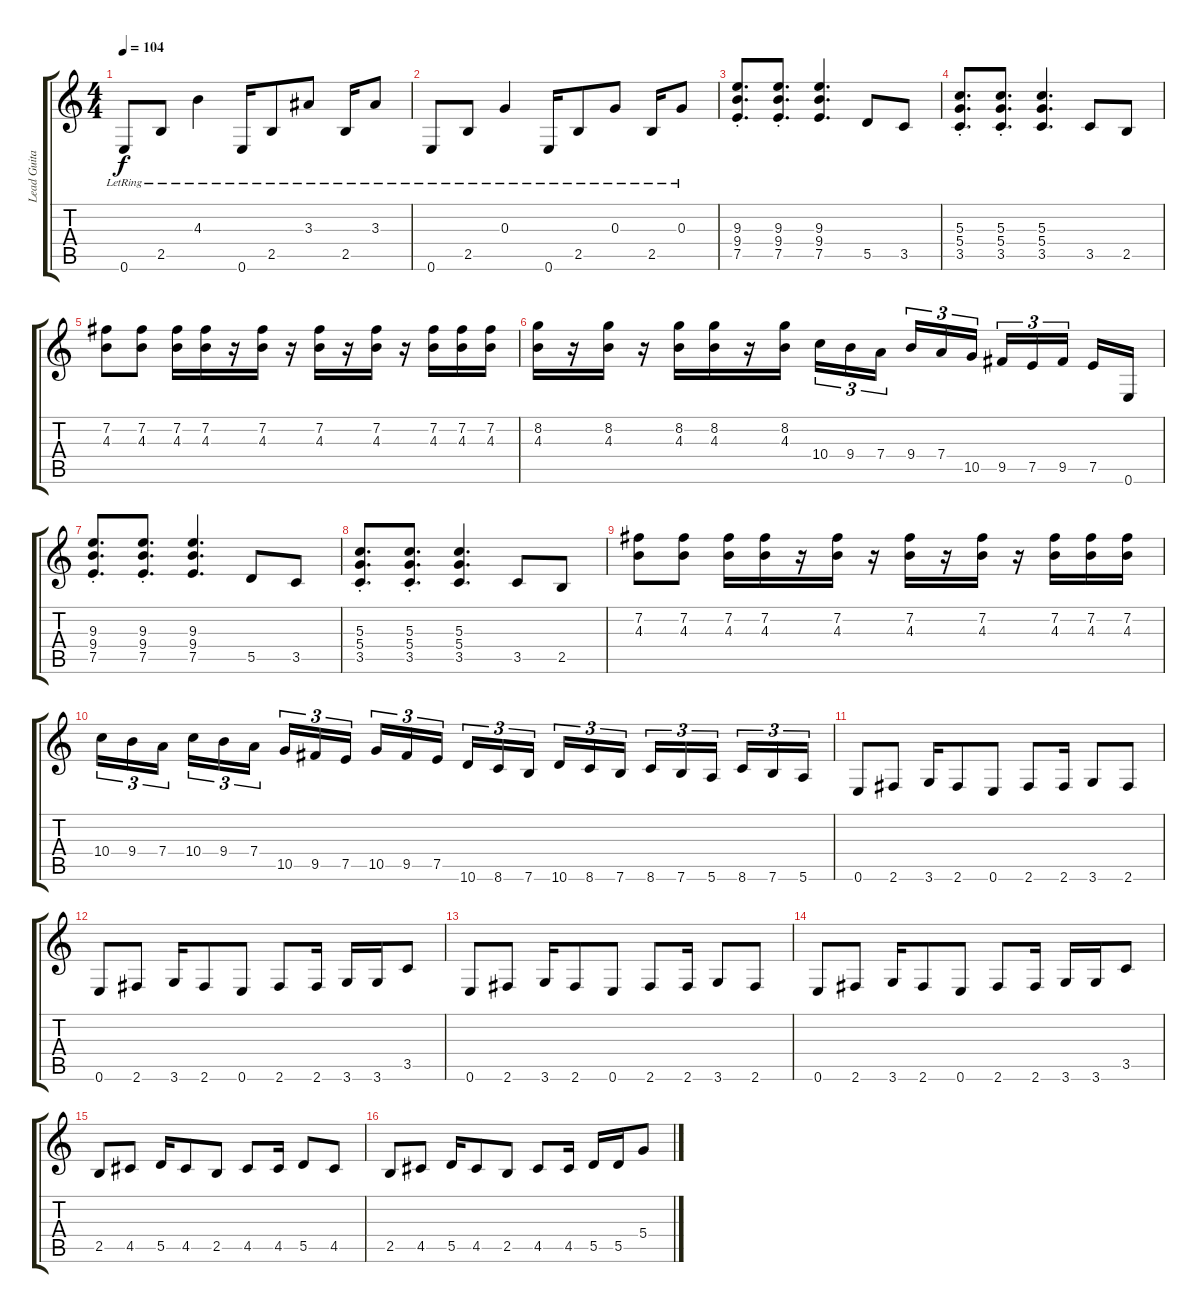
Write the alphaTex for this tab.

\track ("Lead Guitar" "Lead Guita") {instrument distortionguitar}
\staff {score tabs}
\tuning (E4 B3 G3 D3 A2 E2) {hide}
\ts (4 4)
\tempo 104
\clef g2
\ks c
0.6{lr}.8{dy f} 2.5{lr}.8 4.3{lr}.4 0.6{lr}.16 2.5{lr}.8 3.3{lr}.8 2.5{lr}.16 3.3{lr}.8 |
0.6{lr}.8 2.5{lr}.8 0.3{lr}.4 0.6{lr}.16 2.5{lr}.8 0.3{lr}.8 2.5{lr}.16 0.3{lr}.8 |
(9.3{st} 9.4{st} 7.5{st}).8{d instrument distortionguitar} (9.3{st} 9.4{st} 7.5{st}).8{d} (9.3 9.4 7.5).4{d} 5.5.8 3.5.8 |
(5.3{st} 5.4{st} 3.5{st}).8{d} (5.3{st} 5.4{st} 3.5{st}).8{d} (5.3 5.4 3.5).4{d} 3.5.8 2.5.8 |
(7.2 4.3).8 (7.2 4.3).8 (7.2 4.3).16 (7.2 4.3).16 r.16 (7.2 4.3).16 r.16 (7.2 4.3).16 r.16 (7.2 4.3).16 r.16 (7.2 4.3).16 (7.2 4.3).16 (7.2 4.3).16 |
(8.2 4.3).16 r.16 (8.2 4.3).16 r.16 (8.2 4.3).16 (8.2 4.3).16 r.16 (8.2 4.3).16 10.4.16{tu (3 2)} 9.4.16{tu (3 2)} 7.4.16{tu (3 2) beam splitsecondary} 9.4.16{tu (3 2)} 7.4.16{tu (3 2)} 10.5.16{tu (3 2)} 9.5.16{tu (3 2)} 7.5.16{tu (3 2)} 9.5.16{tu (3 2) beam splitsecondary} 7.5.16 0.6.16 |
(9.3{st} 9.4{st} 7.5{st}).8{d} (9.3{st} 9.4{st} 7.5{st}).8{d} (9.3 9.4 7.5).4{d} 5.5.8 3.5.8 |
(5.3{st} 5.4{st} 3.5{st}).8{d} (5.3{st} 5.4{st} 3.5{st}).8{d} (5.3 5.4 3.5).4{d} 3.5.8 2.5.8 |
(7.2 4.3).8 (7.2 4.3).8 (7.2 4.3).16 (7.2 4.3).16 r.16 (7.2 4.3).16 r.16 (7.2 4.3).16 r.16 (7.2 4.3).16 r.16 (7.2 4.3).16 (7.2 4.3).16 (7.2 4.3).16 |
10.4.16{tu (3 2)} 9.4.16{tu (3 2)} 7.4.16{tu (3 2) beam splitsecondary} 10.4.16{tu (3 2)} 9.4.16{tu (3 2)} 7.4.16{tu (3 2)} 10.5.16{tu (3 2)} 9.5.16{tu (3 2)} 7.5.16{tu (3 2) beam splitsecondary} 10.5.16{tu (3 2)} 9.5.16{tu (3 2)} 7.5.16{tu (3 2)} 10.6.16{tu (3 2)} 8.6.16{tu (3 2)} 7.6.16{tu (3 2) beam splitsecondary} 10.6.16{tu (3 2)} 8.6.16{tu (3 2)} 7.6.16{tu (3 2)} 8.6.16{tu (3 2)} 7.6.16{tu (3 2)} 5.6.16{tu (3 2) beam splitsecondary} 8.6.16{tu (3 2)} 7.6.16{tu (3 2)} 5.6.16{tu (3 2)} |
0.6.8 2.6.8 3.6.16 2.6.8 0.6.8 2.6.8 2.6.16 3.6.8 2.6.8 |
0.6.8 2.6.8 3.6.16 2.6.8 0.6.8 2.6.8 2.6.16 3.6.16 3.6.16 3.5.8 |
0.6.8 2.6.8 3.6.16 2.6.8 0.6.8 2.6.8 2.6.16 3.6.8 2.6.8 |
0.6.8 2.6.8 3.6.16 2.6.8 0.6.8 2.6.8 2.6.16 3.6.16 3.6.16 3.5.8 |
2.5.8 4.5.8 5.5.16 4.5.8 2.5.8 4.5.8 4.5.16 5.5.8 4.5.8 |
2.5.8 4.5.8 5.5.16 4.5.8 2.5.8 4.5.8 4.5.16 5.5.16 5.5.16 5.4.8
